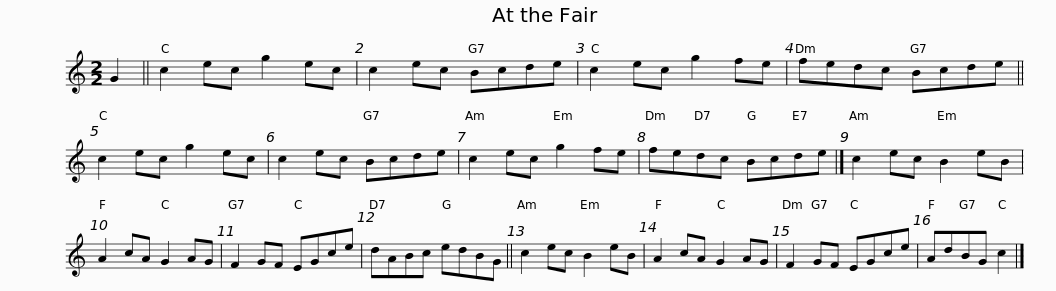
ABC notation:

X:1
L:1/8
M:2/2
I:linebreak $
K:C
V:1 treble
V:1
 G2 || c2 ec g2 ec | c2 ec Bcde | c2 ec g2 fe | fedc Bcde || %5
 c2 ec g2 ec | c2 ec Bcde |$ c2 ec g2 fe | fedc Bcde |] c2 ec B2 eB | %10
 A2 cA G2 AG | F2 GF EGce | dABc edBG ||$ c2 ec B2 eB | A2 cA G2 AG | %15
 F2 GF EGce | AdBG c2 |] %17
